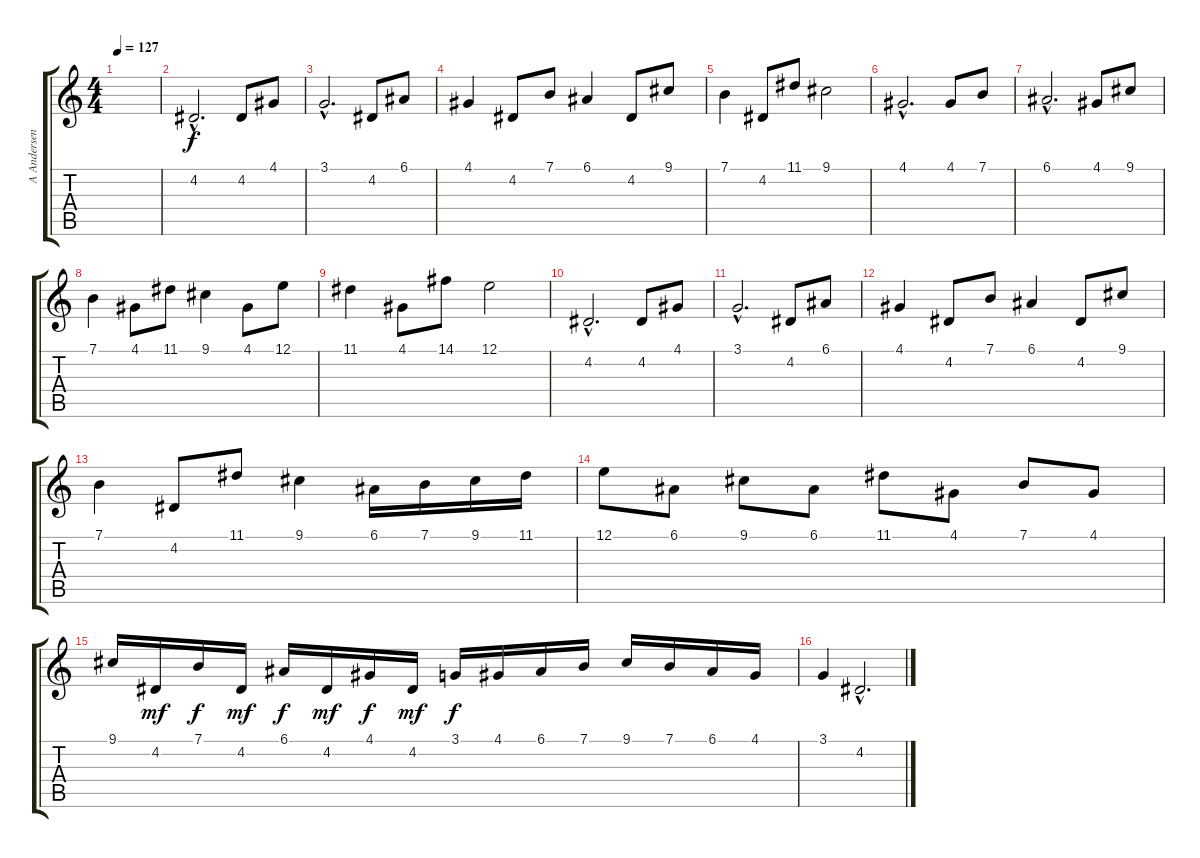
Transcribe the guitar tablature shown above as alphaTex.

\track ("A Andersen" "A Andersen") {instrument churchorgan}
\staff {score tabs}
\tuning (E4 B3 G3 D3 A2 E2) {hide}
\ts (4 4)
\tempo 127
\clef g2
\ks c
|
4.2{hac}.2{d} 4.2.8 4.1.8 |
3.1{hac}.2{d} 4.2.8 6.1.8 |
4.1.4 4.2.8 7.1.8 6.1.4 4.2.8 9.1.8 |
7.1.4 4.2.8 11.1.8 9.1.2 |
4.1{hac}.2{d} 4.1.8 7.1.8 |
6.1{hac}.2{d} 4.1.8 9.1.8 |
7.1.4 4.1.8 11.1.8 9.1.4 4.1.8 12.1.8 |
11.1.4 4.1.8 14.1.8 12.1.2 |
4.2{hac}.2{d} 4.2.8 4.1.8 |
3.1{hac}.2{d} 4.2.8 6.1.8 |
4.1.4 4.2.8 7.1.8 6.1.4 4.2.8 9.1.8 |
7.1.4 4.2.8 11.1.8 9.1.4 6.1.16 7.1.16 9.1.16 11.1.16 |
12.1.8 6.1.8 9.1.8 6.1.8 11.1.8 4.1.8 7.1.8 4.1.8 |
9.1.16 4.2.16{dy mf} 7.1.16{dy f} 4.2.16{dy mf} 6.1.16{dy f} 4.2.16{dy mf} 4.1.16{dy f} 4.2.16{dy mf} 3.1.16{dy f} 4.1.16 6.1.16 7.1.16 9.1.16 7.1.16 6.1.16 4.1.16 |
3.1.4 4.2{hac}.2{d}
